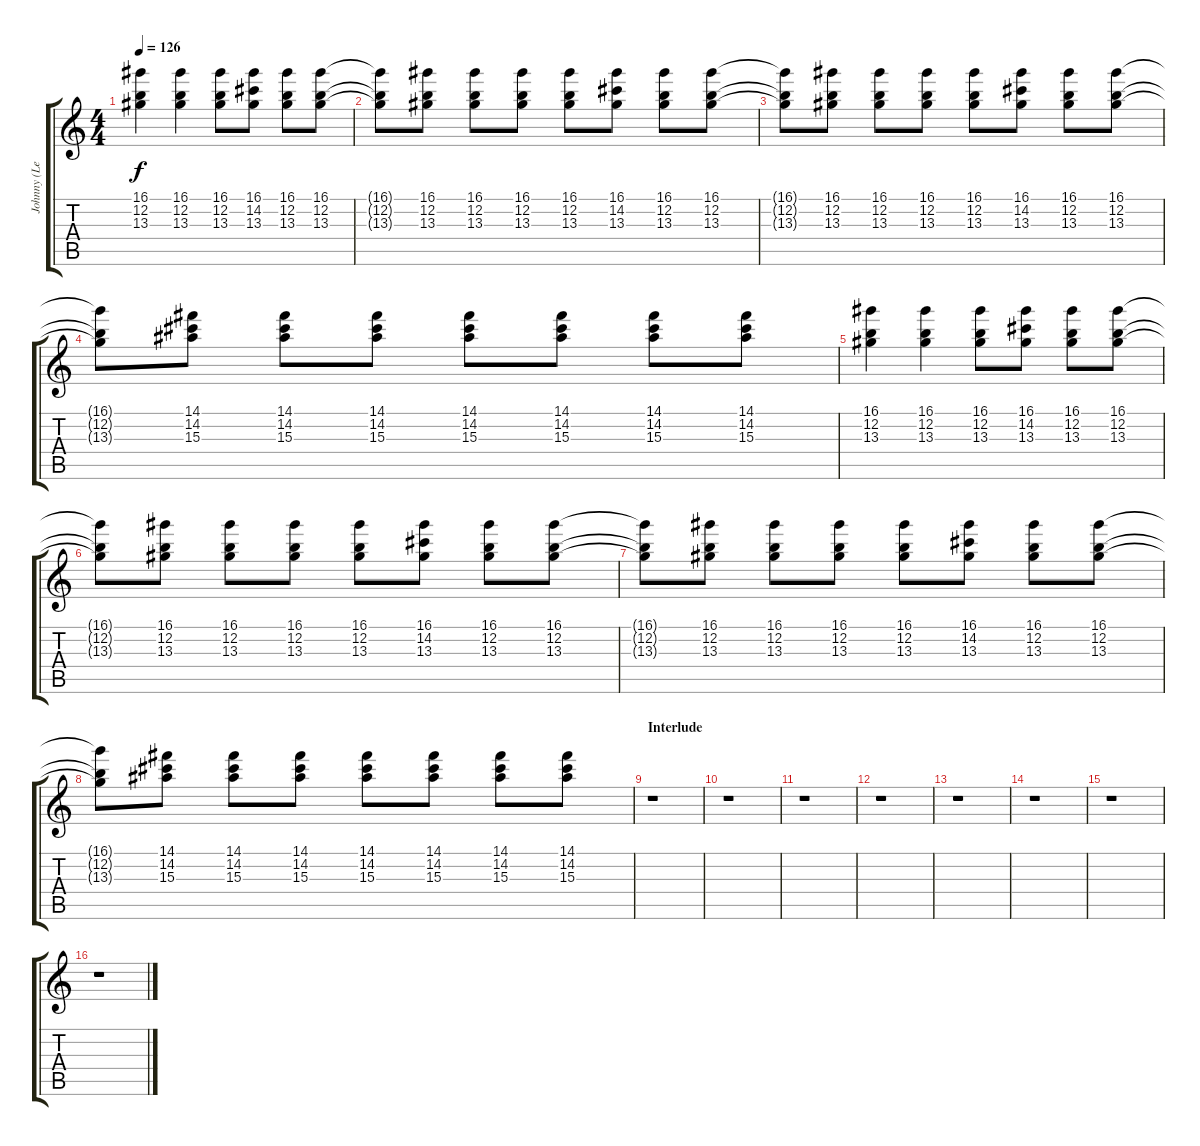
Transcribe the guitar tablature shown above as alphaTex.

\track ("Johnny (Lead Guitar)" "Johnny (Le") {instrument overdrivenguitar}
\staff {score tabs}
\tuning (E4 B3 G3 D3 A2 E2) {hide}
\ts (4 4)
\tempo 126
\clef g2
\ks c
(16.1 12.2 13.3).4{dy f} (16.1 12.2 13.3).4 (16.1 12.2 13.3).8 (16.1 14.2 13.3).8 (16.1 12.2 13.3).8 (16.1 12.2 13.3).8 |
(16.1{t} 12.2{t} 13.3{t}).8 (16.1 12.2 13.3).8 (16.1 12.2 13.3).8 (16.1 12.2 13.3).8 (16.1 12.2 13.3).8 (16.1 14.2 13.3).8 (16.1 12.2 13.3).8 (16.1 12.2 13.3).8 |
(16.1{t} 12.2{t} 13.3{t}).8 (16.1 12.2 13.3).8 (16.1 12.2 13.3).8 (16.1 12.2 13.3).8 (16.1 12.2 13.3).8 (16.1 14.2 13.3).8 (16.1 12.2 13.3).8 (16.1 12.2 13.3).8 |
(16.1{t} 12.2{t} 13.3{t}).8 (14.1 14.2 15.3).8 (14.1 14.2 15.3).8 (14.1 14.2 15.3).8 (14.1 14.2 15.3).8 (14.1 14.2 15.3).8 (14.1 14.2 15.3).8 (14.1 14.2 15.3).8 |
(16.1 12.2 13.3).4 (16.1 12.2 13.3).4 (16.1 12.2 13.3).8 (16.1 14.2 13.3).8 (16.1 12.2 13.3).8 (16.1 12.2 13.3).8 |
(16.1{t} 12.2{t} 13.3{t}).8 (16.1 12.2 13.3).8 (16.1 12.2 13.3).8 (16.1 12.2 13.3).8 (16.1 12.2 13.3).8 (16.1 14.2 13.3).8 (16.1 12.2 13.3).8 (16.1 12.2 13.3).8 |
(16.1{t} 12.2{t} 13.3{t}).8 (16.1 12.2 13.3).8 (16.1 12.2 13.3).8 (16.1 12.2 13.3).8 (16.1 12.2 13.3).8 (16.1 14.2 13.3).8 (16.1 12.2 13.3).8 (16.1 12.2 13.3).8 |
(16.1{t} 12.2{t} 13.3{t}).8 (14.1 14.2 15.3).8 (14.1 14.2 15.3).8 (14.1 14.2 15.3).8 (14.1 14.2 15.3).8 (14.1 14.2 15.3).8 (14.1 14.2 15.3).8 (14.1 14.2 15.3).8 |
\section ("" "Interlude")
r.1 |
r.1 |
r.1 |
r.1 |
r.1 |
r.1 |
r.1 |
r.1
